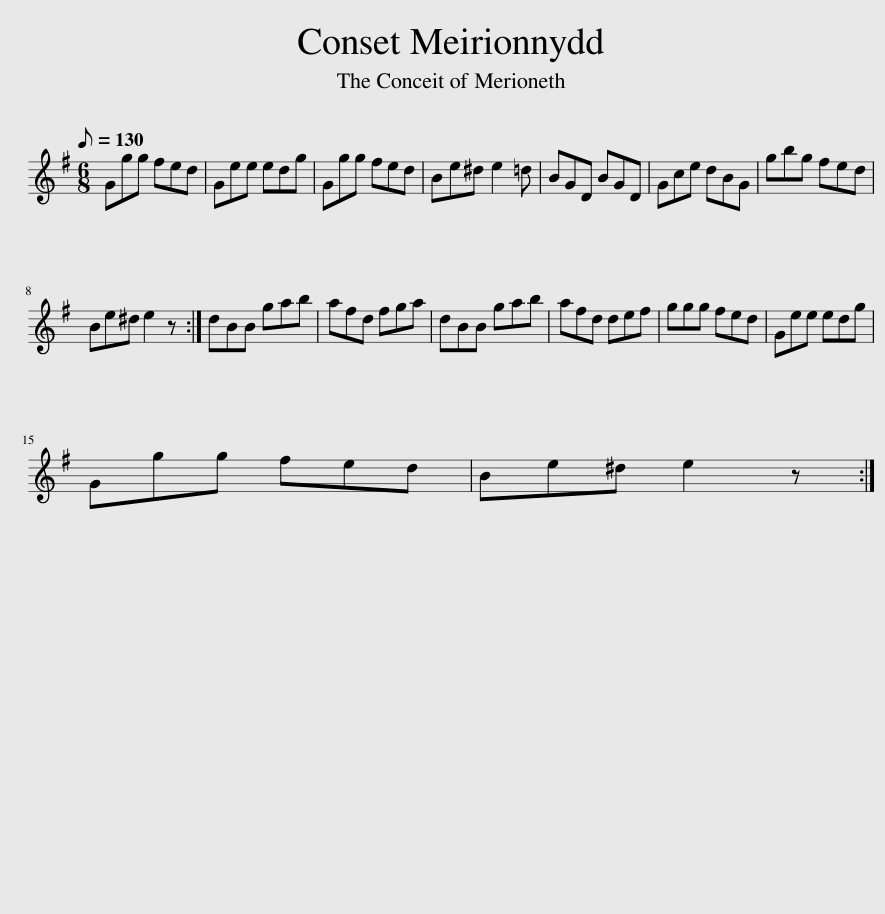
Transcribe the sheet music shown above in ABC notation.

X:1
L:1/8
Q:1/8=130
M:6/8
I:linebreak $
K:Emin
V:1 treble
V:1
 Ggg fed | Gee edg | Ggg fed | Be^d e2 =d | BGD BGD | %5
 Gce dBG | gbg fed |$ Be^d e2 z :| dBB gab | afd fga | %10
 dBB gab | afd def | ggg fed | Gee edg |$ Ggg fed | %15
 Be^d e2 z :| %16
